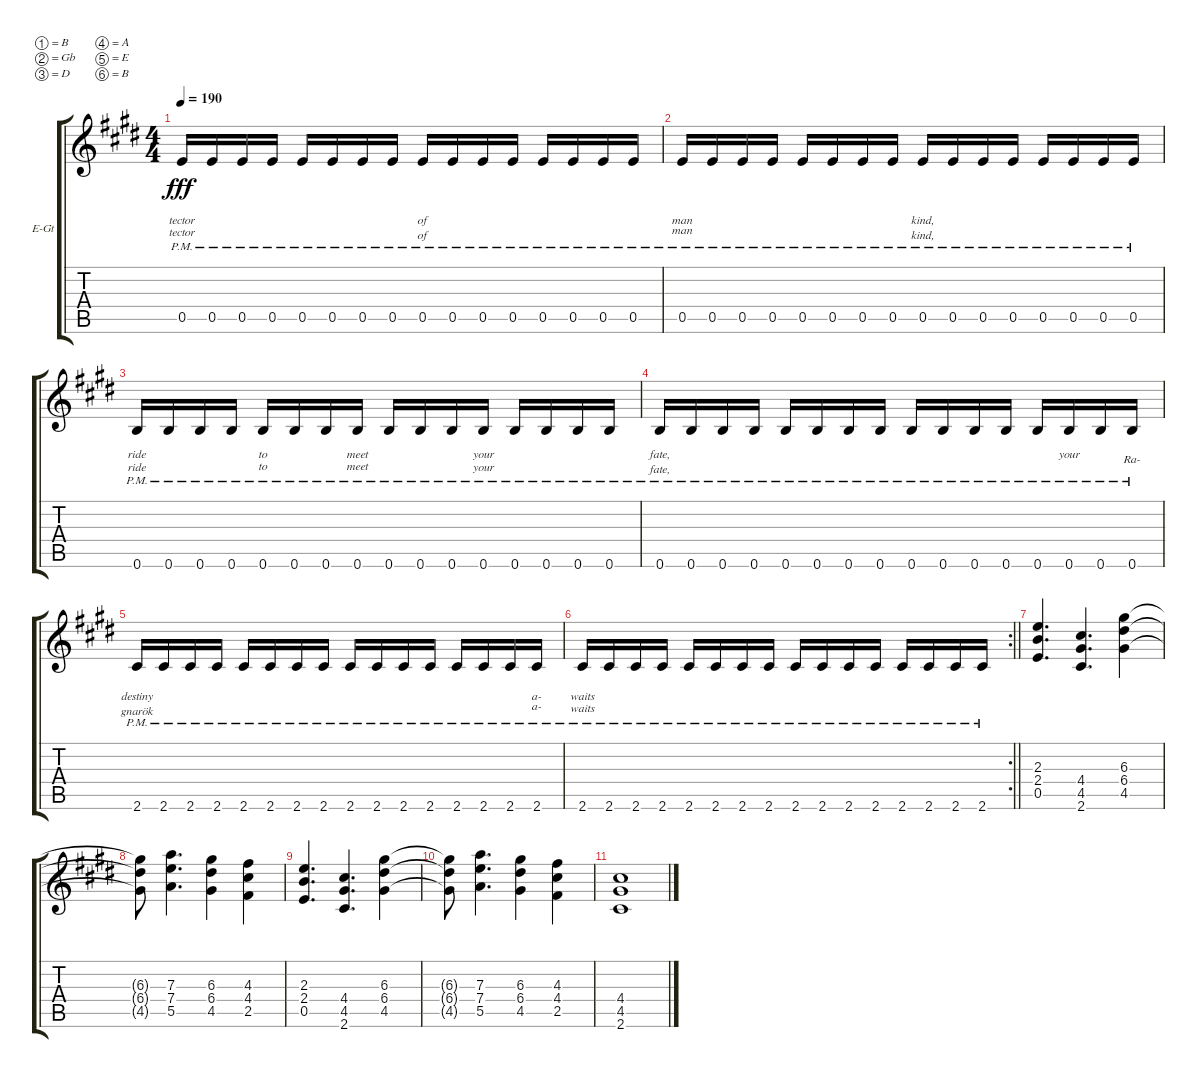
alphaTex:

\bracketExtendMode groupsimilarinstruments
\firstSystemTrackNameOrientation horizontal
\otherSystemsTrackNameOrientation horizontal
\track ("Rhythm" "E-Gt") {instrument distortionguitar}
\staff {score tabs}
\tuning (B3 Gb3 D3 A2 E2 B1)
\ts (4 4)
\tempo 190
\clef g2
\ks c#minor
0.5{pm}.16{ot 8vb lyrics (0 "") lyrics (1 "") lyrics (2 "") lyrics (3 "tector") lyrics (4 "tector") dy fff} 0.5{pm}.16{ot 8vb lyrics (0 "") lyrics (1 "") lyrics (2 "") lyrics (3 "") lyrics (4 "")} 0.5{pm}.16{ot 8vb lyrics (0 "") lyrics (1 "") lyrics (2 "") lyrics (3 "") lyrics (4 "")} 0.5{pm}.16{ot 8vb lyrics (0 "") lyrics (1 "") lyrics (2 "") lyrics (3 "") lyrics (4 "")} 0.5{pm}.16{ot 8vb lyrics (0 "") lyrics (1 "") lyrics (2 "") lyrics (3 "") lyrics (4 "")} 0.5{pm}.16{ot 8vb lyrics (0 "") lyrics (1 "") lyrics (2 "") lyrics (3 "") lyrics (4 "")} 0.5{pm}.16{ot 8vb lyrics (0 "") lyrics (1 "") lyrics (2 "") lyrics (3 "") lyrics (4 "")} 0.5{pm}.16{ot 8vb lyrics (0 "") lyrics (1 "") lyrics (2 "") lyrics (3 "") lyrics (4 "")} 0.5{pm}.16{ot 8vb lyrics (0 "") lyrics (1 "") lyrics (2 "") lyrics (3 "of") lyrics (4 "of")} 0.5{pm}.16{ot 8vb lyrics (0 "") lyrics (1 "") lyrics (2 "") lyrics (3 "") lyrics (4 "")} 0.5{pm}.16{ot 8vb lyrics (0 "") lyrics (1 "") lyrics (2 "") lyrics (3 "") lyrics (4 "")} 0.5{pm}.16{ot 8vb lyrics (0 "") lyrics (1 "") lyrics (2 "") lyrics (3 "") lyrics (4 "")} 0.5{pm}.16{ot 8vb lyrics (0 "") lyrics (1 "") lyrics (2 "") lyrics (3 "") lyrics (4 "")} 0.5{pm}.16{ot 8vb lyrics (0 "") lyrics (1 "") lyrics (2 "") lyrics (3 "") lyrics (4 "")} 0.5{pm}.16{ot 8vb lyrics (0 "") lyrics (1 "") lyrics (2 "") lyrics (3 "") lyrics (4 "")} 0.5{pm}.16{ot 8vb lyrics (0 "") lyrics (1 "") lyrics (2 "") lyrics (3 "") lyrics (4 "")} |
0.5{pm}.16{ot 8vb lyrics (0 "") lyrics (1 "") lyrics (2 "") lyrics (3 "man") lyrics (4 "man")} 0.5{pm}.16{ot 8vb lyrics (0 "") lyrics (1 "") lyrics (2 "") lyrics (3 "") lyrics (4 "")} 0.5{pm}.16{ot 8vb lyrics (0 "") lyrics (1 "") lyrics (2 "") lyrics (3 "") lyrics (4 "")} 0.5{pm}.16{ot 8vb lyrics (0 "") lyrics (1 "") lyrics (2 "") lyrics (3 "") lyrics (4 "")} 0.5{pm}.16{ot 8vb lyrics (0 "") lyrics (1 "") lyrics (2 "") lyrics (3 "") lyrics (4 "")} 0.5{pm}.16{ot 8vb lyrics (0 "") lyrics (1 "") lyrics (2 "") lyrics (3 "") lyrics (4 "")} 0.5{pm}.16{ot 8vb lyrics (0 "") lyrics (1 "") lyrics (2 "") lyrics (3 "") lyrics (4 "")} 0.5{pm}.16{ot 8vb lyrics (0 "") lyrics (1 "") lyrics (2 "") lyrics (3 "") lyrics (4 "")} 0.5{pm}.16{ot 8vb lyrics (0 "") lyrics (1 "") lyrics (2 "") lyrics (3 "kind,") lyrics (4 "kind,")} 0.5{pm}.16{ot 8vb lyrics (0 "") lyrics (1 "") lyrics (2 "") lyrics (3 "") lyrics (4 "")} 0.5{pm}.16{ot 8vb lyrics (0 "") lyrics (1 "") lyrics (2 "") lyrics (3 "") lyrics (4 "")} 0.5{pm}.16{ot 8vb lyrics (0 "") lyrics (1 "") lyrics (2 "") lyrics (3 "") lyrics (4 "")} 0.5{pm}.16{ot 8vb lyrics (0 "") lyrics (1 "") lyrics (2 "") lyrics (3 "") lyrics (4 "")} 0.5{pm}.16{ot 8vb lyrics (0 "") lyrics (1 "") lyrics (2 "") lyrics (3 "") lyrics (4 "")} 0.5{pm}.16{ot 8vb lyrics (0 "") lyrics (1 "") lyrics (2 "") lyrics (3 "") lyrics (4 "")} 0.5{pm}.16{ot 8vb lyrics (0 "") lyrics (1 "") lyrics (2 "") lyrics (3 "") lyrics (4 "")} |
0.6{pm}.16{ot 8vb lyrics (0 "") lyrics (1 "") lyrics (2 "") lyrics (3 "ride") lyrics (4 "ride")} 0.6{pm}.16{ot 8vb lyrics (0 "") lyrics (1 "") lyrics (2 "") lyrics (3 "") lyrics (4 "")} 0.6{pm}.16{ot 8vb lyrics (0 "") lyrics (1 "") lyrics (2 "") lyrics (3 "") lyrics (4 "")} 0.6{pm}.16{ot 8vb lyrics (0 "") lyrics (1 "") lyrics (2 "") lyrics (3 "") lyrics (4 "")} 0.6{pm}.16{ot 8vb lyrics (0 "") lyrics (1 "") lyrics (2 "") lyrics (3 "to") lyrics (4 "to")} 0.6{pm}.16{ot 8vb lyrics (0 "") lyrics (1 "") lyrics (2 "") lyrics (3 "") lyrics (4 "")} 0.6{pm}.16{ot 8vb lyrics (0 "") lyrics (1 "") lyrics (2 "") lyrics (3 "") lyrics (4 "")} 0.6{pm}.16{ot 8vb lyrics (0 "") lyrics (1 "") lyrics (2 "") lyrics (3 "meet") lyrics (4 "meet")} 0.6{pm}.16{ot 8vb lyrics (0 "") lyrics (1 "") lyrics (2 "") lyrics (3 "") lyrics (4 "")} 0.6{pm}.16{ot 8vb lyrics (0 "") lyrics (1 "") lyrics (2 "") lyrics (3 "") lyrics (4 "")} 0.6{pm}.16{ot 8vb lyrics (0 "") lyrics (1 "") lyrics (2 "") lyrics (3 "") lyrics (4 "")} 0.6{pm}.16{ot 8vb lyrics (0 "") lyrics (1 "") lyrics (2 "") lyrics (3 "your") lyrics (4 "your")} 0.6{pm}.16{ot 8vb lyrics (0 "") lyrics (1 "") lyrics (2 "") lyrics (3 "") lyrics (4 "")} 0.6{pm}.16{ot 8vb lyrics (0 "") lyrics (1 "") lyrics (2 "") lyrics (3 "") lyrics (4 "")} 0.6{pm}.16{ot 8vb lyrics (0 "") lyrics (1 "") lyrics (2 "") lyrics (3 "") lyrics (4 "")} 0.6{pm}.16{ot 8vb lyrics (0 "") lyrics (1 "") lyrics (2 "") lyrics (3 "") lyrics (4 "")} |
0.6{pm}.16{ot 8vb lyrics (0 "") lyrics (1 "") lyrics (2 "") lyrics (3 "fate,") lyrics (4 "fate,")} 0.6{pm}.16{ot 8vb lyrics (0 "") lyrics (1 "") lyrics (2 "") lyrics (3 "") lyrics (4 "")} 0.6{pm}.16{ot 8vb lyrics (0 "") lyrics (1 "") lyrics (2 "") lyrics (3 "") lyrics (4 "")} 0.6{pm}.16{ot 8vb lyrics (0 "") lyrics (1 "") lyrics (2 "") lyrics (3 "") lyrics (4 "")} 0.6{pm}.16{ot 8vb lyrics (0 "") lyrics (1 "") lyrics (2 "") lyrics (3 "") lyrics (4 "")} 0.6{pm}.16{ot 8vb lyrics (0 "") lyrics (1 "") lyrics (2 "") lyrics (3 "") lyrics (4 "")} 0.6{pm}.16{ot 8vb lyrics (0 "") lyrics (1 "") lyrics (2 "") lyrics (3 "") lyrics (4 "")} 0.6{pm}.16{ot 8vb lyrics (0 "") lyrics (1 "") lyrics (2 "") lyrics (3 "") lyrics (4 "")} 0.6{pm}.16{ot 8vb lyrics (0 "") lyrics (1 "") lyrics (2 "") lyrics (3 "") lyrics (4 "")} 0.6{pm}.16{ot 8vb lyrics (0 "") lyrics (1 "") lyrics (2 "") lyrics (3 "") lyrics (4 "")} 0.6{pm}.16{ot 8vb lyrics (0 "") lyrics (1 "") lyrics (2 "") lyrics (3 "") lyrics (4 "")} 0.6{pm}.16{ot 8vb lyrics (0 "") lyrics (1 "") lyrics (2 "") lyrics (3 "") lyrics (4 "")} 0.6{pm}.16{ot 8vb lyrics (0 "") lyrics (1 "") lyrics (2 "") lyrics (3 "") lyrics (4 "")} 0.6{pm}.16{ot 8vb lyrics (0 "") lyrics (1 "") lyrics (2 "") lyrics (3 "your") lyrics (4 "")} 0.6{pm}.16{ot 8vb lyrics (0 "") lyrics (1 "") lyrics (2 "") lyrics (3 "") lyrics (4 "")} 0.6{pm}.16{ot 8vb lyrics (0 "") lyrics (1 "") lyrics (2 "") lyrics (3 "") lyrics (4 "Ra-")} |
2.6{pm}.16{ot 8vb lyrics (0 "") lyrics (1 "") lyrics (2 "") lyrics (3 "destiny") lyrics (4 "gnarök")} 2.6{pm}.16{ot 8vb lyrics (0 "") lyrics (1 "") lyrics (2 "") lyrics (3 "") lyrics (4 "")} 2.6{pm}.16{ot 8vb lyrics (0 "") lyrics (1 "") lyrics (2 "") lyrics (3 "") lyrics (4 "")} 2.6{pm}.16{ot 8vb lyrics (0 "") lyrics (1 "") lyrics (2 "") lyrics (3 "") lyrics (4 "")} 2.6{pm}.16{ot 8vb lyrics (0 "") lyrics (1 "") lyrics (2 "") lyrics (3 "") lyrics (4 "")} 2.6{pm}.16{ot 8vb lyrics (0 "") lyrics (1 "") lyrics (2 "") lyrics (3 "") lyrics (4 "")} 2.6{pm}.16{ot 8vb lyrics (0 "") lyrics (1 "") lyrics (2 "") lyrics (3 "") lyrics (4 "")} 2.6{pm}.16{ot 8vb lyrics (0 "") lyrics (1 "") lyrics (2 "") lyrics (3 "") lyrics (4 "")} 2.6{pm}.16{ot 8vb lyrics (0 "") lyrics (1 "") lyrics (2 "") lyrics (3 "") lyrics (4 "")} 2.6{pm}.16{ot 8vb lyrics (0 "") lyrics (1 "") lyrics (2 "") lyrics (3 "") lyrics (4 "")} 2.6{pm}.16{ot 8vb lyrics (0 "") lyrics (1 "") lyrics (2 "") lyrics (3 "") lyrics (4 "")} 2.6{pm}.16{ot 8vb lyrics (0 "") lyrics (1 "") lyrics (2 "") lyrics (3 "") lyrics (4 "")} 2.6{pm}.16{ot 8vb lyrics (0 "") lyrics (1 "") lyrics (2 "") lyrics (3 "") lyrics (4 "")} 2.6{pm}.16{ot 8vb lyrics (0 "") lyrics (1 "") lyrics (2 "") lyrics (3 "") lyrics (4 "")} 2.6{pm}.16{ot 8vb lyrics (0 "") lyrics (1 "") lyrics (2 "") lyrics (3 "") lyrics (4 "")} 2.6{pm}.16{ot 8vb lyrics (0 "") lyrics (1 "") lyrics (2 "") lyrics (3 "a-") lyrics (4 "a-")} |
\rc 2
\barLineRight lightlight
2.6{pm}.16{ot 8vb lyrics (0 "") lyrics (1 "") lyrics (2 "") lyrics (3 "waits") lyrics (4 "waits")} 2.6{pm}.16{ot 8vb lyrics (0 "") lyrics (1 "") lyrics (2 "") lyrics (3 "") lyrics (4 "")} 2.6{pm}.16{ot 8vb lyrics (0 "") lyrics (1 "") lyrics (2 "") lyrics (3 "") lyrics (4 "")} 2.6{pm}.16{ot 8vb lyrics (0 "") lyrics (1 "") lyrics (2 "") lyrics (3 "") lyrics (4 "")} 2.6{pm}.16{ot 8vb lyrics (0 "") lyrics (1 "") lyrics (2 "") lyrics (3 "") lyrics (4 "")} 2.6{pm}.16{ot 8vb lyrics (0 "") lyrics (1 "") lyrics (2 "") lyrics (3 "") lyrics (4 "")} 2.6{pm}.16{ot 8vb lyrics (0 "") lyrics (1 "") lyrics (2 "") lyrics (3 "") lyrics (4 "")} 2.6{pm}.16{ot 8vb lyrics (0 "") lyrics (1 "") lyrics (2 "") lyrics (3 "") lyrics (4 "")} 2.6{pm}.16{ot 8vb lyrics (0 "") lyrics (1 "") lyrics (2 "") lyrics (3 "") lyrics (4 "")} 2.6{pm}.16{ot 8vb lyrics (0 "") lyrics (1 "") lyrics (2 "") lyrics (3 "") lyrics (4 "")} 2.6{pm}.16{ot 8vb lyrics (0 "") lyrics (1 "") lyrics (2 "") lyrics (3 "") lyrics (4 "")} 2.6{pm}.16{ot 8vb lyrics (0 "") lyrics (1 "") lyrics (2 "") lyrics (3 "") lyrics (4 "")} 2.6{pm}.16{ot 8vb lyrics (0 "") lyrics (1 "") lyrics (2 "") lyrics (3 "") lyrics (4 "")} 2.6{pm}.16{ot 8vb lyrics (0 "") lyrics (1 "") lyrics (2 "") lyrics (3 "") lyrics (4 "")} 2.6{pm}.16{ot 8vb lyrics (0 "") lyrics (1 "") lyrics (2 "") lyrics (3 "") lyrics (4 "")} 2.6{pm}.16{ot 8vb lyrics (0 "") lyrics (1 "") lyrics (2 "") lyrics (3 "") lyrics (4 "")} |
(2.3 2.4 0.5).4{d ot 8vb lyrics (0 "") lyrics (1 "") lyrics (2 "") lyrics (3 "") lyrics (4 "")} (4.4 4.5 2.6).4{d ot 8vb lyrics (0 "") lyrics (1 "") lyrics (2 "") lyrics (3 "") lyrics (4 "")} (6.3 6.4 4.5).4{ot 8vb lyrics (0 "") lyrics (1 "") lyrics (2 "") lyrics (3 "") lyrics (4 "")} |
(6.3{t} 6.4{t} 4.5{t}).8{ot 8vb lyrics (0 "") lyrics (1 "") lyrics (2 "") lyrics (3 "") lyrics (4 "")} (7.3 7.4 5.5).4{d ot 8vb} (6.3 6.4 4.5).4{ot 8vb} (4.3 4.4 2.5).4{ot 8vb} |
(2.3 2.4 0.5).4{d ot 8vb} (4.4 4.5 2.6).4{d ot 8vb} (6.3 6.4 4.5).4{ot 8vb} |
(6.3{t} 6.4{t} 4.5{t}).8{ot 8vb} (7.3 7.4 5.5).4{d ot 8vb} (6.3 6.4 4.5).4{ot 8vb} (4.3 4.4 2.5).4{ot 8vb} |
(4.4 4.5 2.6).1{ot 8vb}
